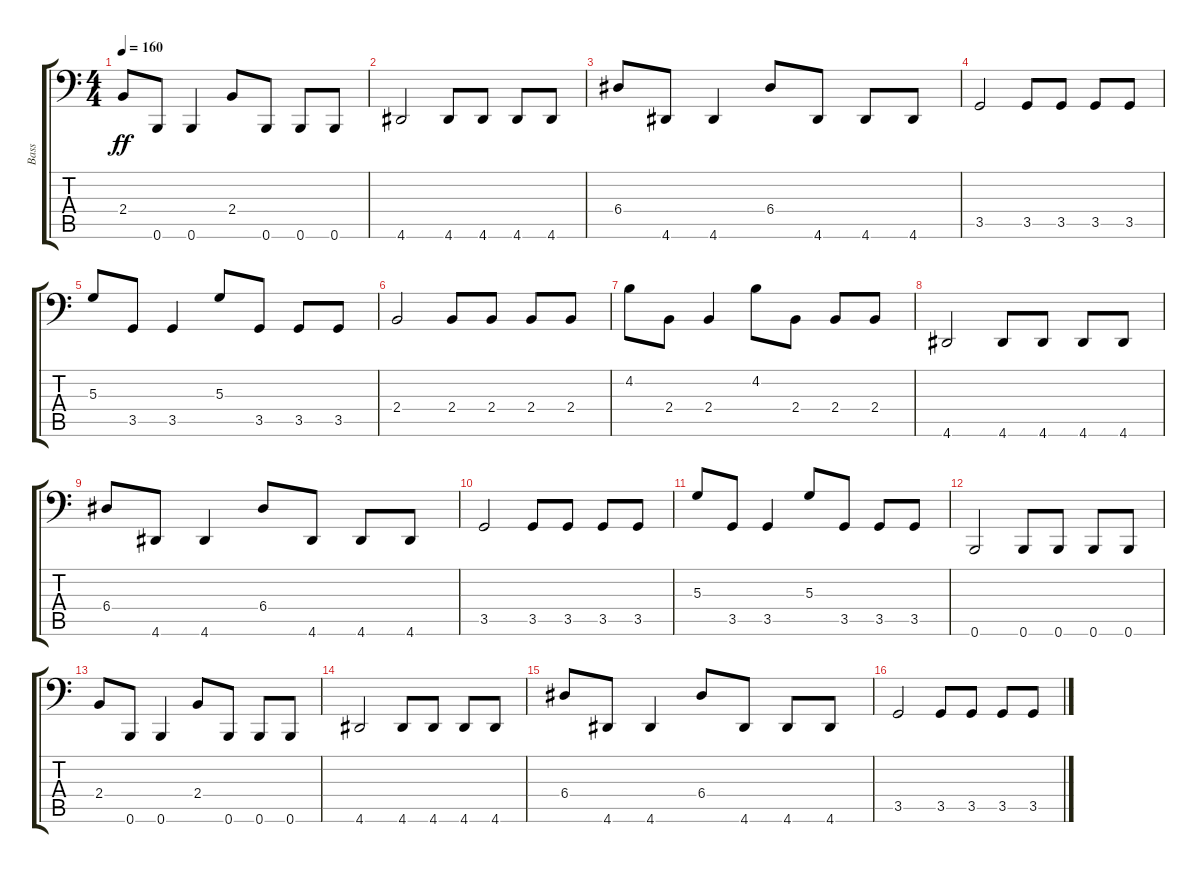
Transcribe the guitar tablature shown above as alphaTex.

\track ("Bass" "Bass") {instrument electricbassfinger}
\staff {score tabs}
\tuning (C3 G2 D2 A1 E1 B0) {hide}
\ts (4 4)
\tempo 160
\clef f4
\ks c
2.4.8{dy ff} 0.6.8 0.6.4 2.4.8 0.6.8 0.6.8 0.6.8 |
4.6.2 4.6.8 4.6.8 4.6.8 4.6.8 |
6.4.8 4.6.8 4.6.4 6.4.8 4.6.8 4.6.8 4.6.8 |
3.5.2 3.5.8 3.5.8 3.5.8 3.5.8 |
5.3.8 3.5.8 3.5.4 5.3.8 3.5.8 3.5.8 3.5.8 |
2.4.2 2.4.8 2.4.8 2.4.8 2.4.8 |
4.2.8 2.4.8 2.4.4 4.2.8 2.4.8 2.4.8 2.4.8 |
4.6.2 4.6.8 4.6.8 4.6.8 4.6.8 |
6.4.8 4.6.8 4.6.4 6.4.8 4.6.8 4.6.8 4.6.8 |
3.5.2 3.5.8 3.5.8 3.5.8 3.5.8 |
5.3.8 3.5.8 3.5.4 5.3.8 3.5.8 3.5.8 3.5.8 |
0.6.2 0.6.8 0.6.8 0.6.8 0.6.8 |
2.4.8 0.6.8 0.6.4 2.4.8 0.6.8 0.6.8 0.6.8 |
4.6.2 4.6.8 4.6.8 4.6.8 4.6.8 |
6.4.8 4.6.8 4.6.4 6.4.8 4.6.8 4.6.8 4.6.8 |
3.5.2 3.5.8 3.5.8 3.5.8 3.5.8
